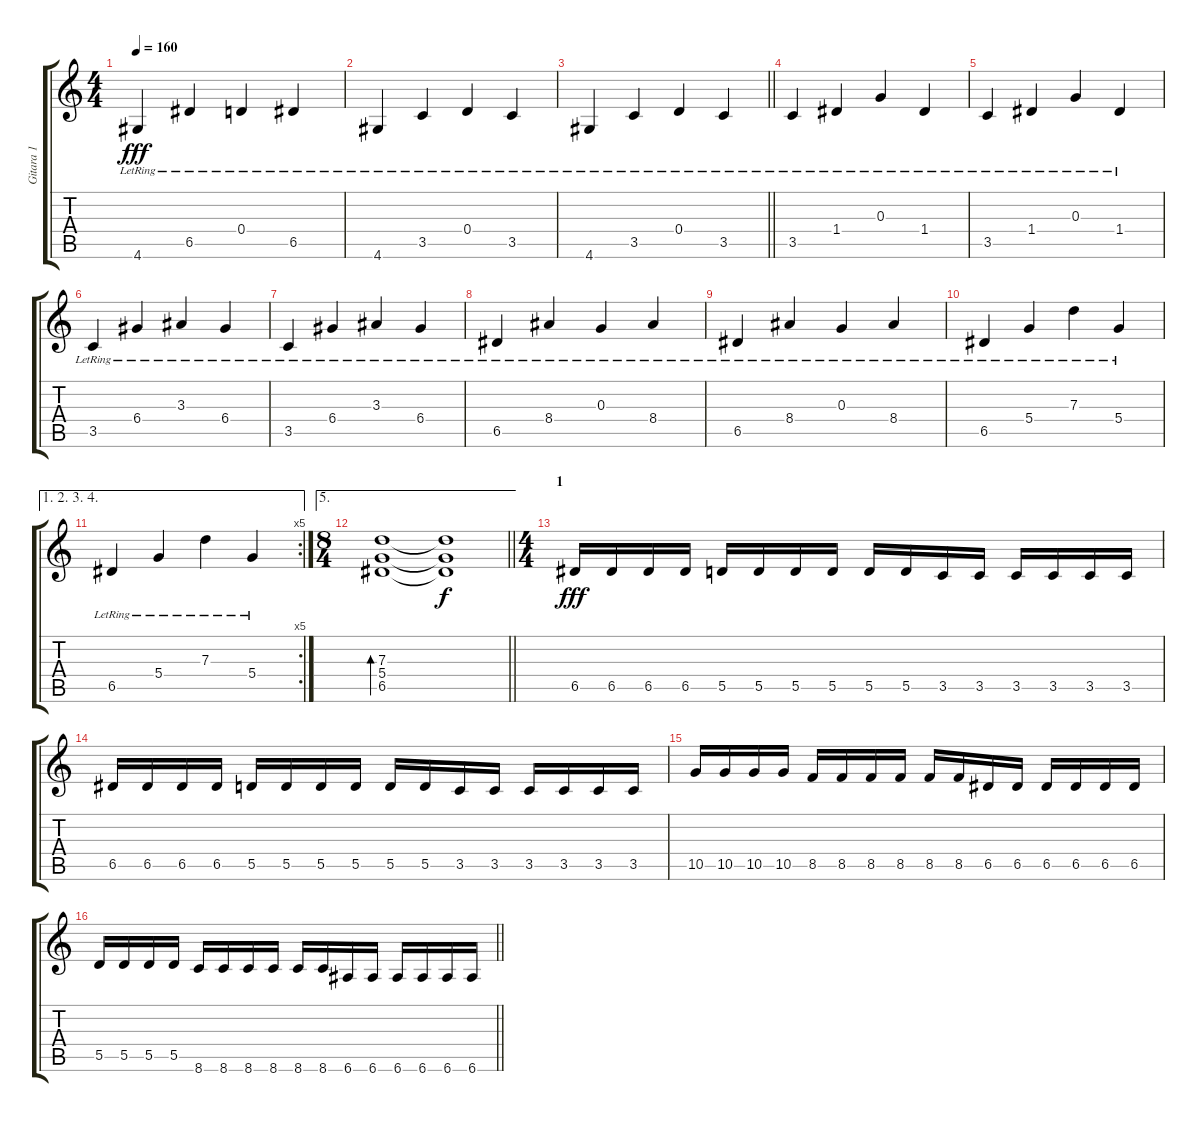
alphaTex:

\track ("Gitara 1" "Gitara 1") {instrument distortionguitar}
\staff {score tabs}
\tuning (E4 B3 G3 D3 A2 E2) {hide}
\ts (4 4)
\tempo 160
\clef g2
\ks c
4.6{lr}.4{dy fff} 6.5{lr}.4 0.4{lr}.4 6.5{lr}.4 |
4.6{lr}.4 3.5{lr}.4 0.4{lr}.4 3.5{lr}.4 |
\barLineRight lightlight
4.6{lr}.4 3.5{lr}.4 0.4{lr}.4 3.5{lr}.4 |
3.5{lr}.4 1.4{lr}.4 0.3{lr}.4 1.4{lr}.4 |
3.5{lr}.4 1.4{lr}.4 0.3{lr}.4 1.4{lr}.4 |
3.5{lr}.4 6.4{lr}.4 3.3{lr}.4 6.4{lr}.4 |
3.5{lr}.4 6.4{lr}.4 3.3{lr}.4 6.4{lr}.4 |
6.5{lr}.4 8.4{lr}.4 0.3{lr}.4 8.4{lr}.4 |
6.5{lr}.4 8.4{lr}.4 0.3{lr}.4 8.4{lr}.4 |
6.5{lr}.4 5.4{lr}.4 7.3{lr}.4 5.4{lr}.4 |
\ae (1 2 3 4)
\rc 5
6.5{lr}.4 5.4{lr}.4 7.3{lr}.4 5.4{lr}.4 |
\ae 5
\ts (8 4)
\barLineRight lightlight
(7.3 5.4 6.5).1{bd 240} (7.3{t} 5.4{t} 6.5{t}).1{dy f} |
\ts (4 4)
\section ("" "1")
6.5.16{dy fff} 6.5.16 6.5.16 6.5.16 5.5.16 5.5.16 5.5.16 5.5.16 5.5.16 5.5.16 3.5.16 3.5.16 3.5.16 3.5.16 3.5.16 3.5.16 |
6.5.16 6.5.16 6.5.16 6.5.16 5.5.16 5.5.16 5.5.16 5.5.16 5.5.16 5.5.16 3.5.16 3.5.16 3.5.16 3.5.16 3.5.16 3.5.16 |
10.5.16 10.5.16 10.5.16 10.5.16 8.5.16 8.5.16 8.5.16 8.5.16 8.5.16 8.5.16 6.5.16 6.5.16 6.5.16 6.5.16 6.5.16 6.5.16 |
\barLineRight lightlight
5.5.16 5.5.16 5.5.16 5.5.16 8.6.16 8.6.16 8.6.16 8.6.16 8.6.16 8.6.16 6.6.16 6.6.16 6.6.16 6.6.16 6.6.16 6.6.16
